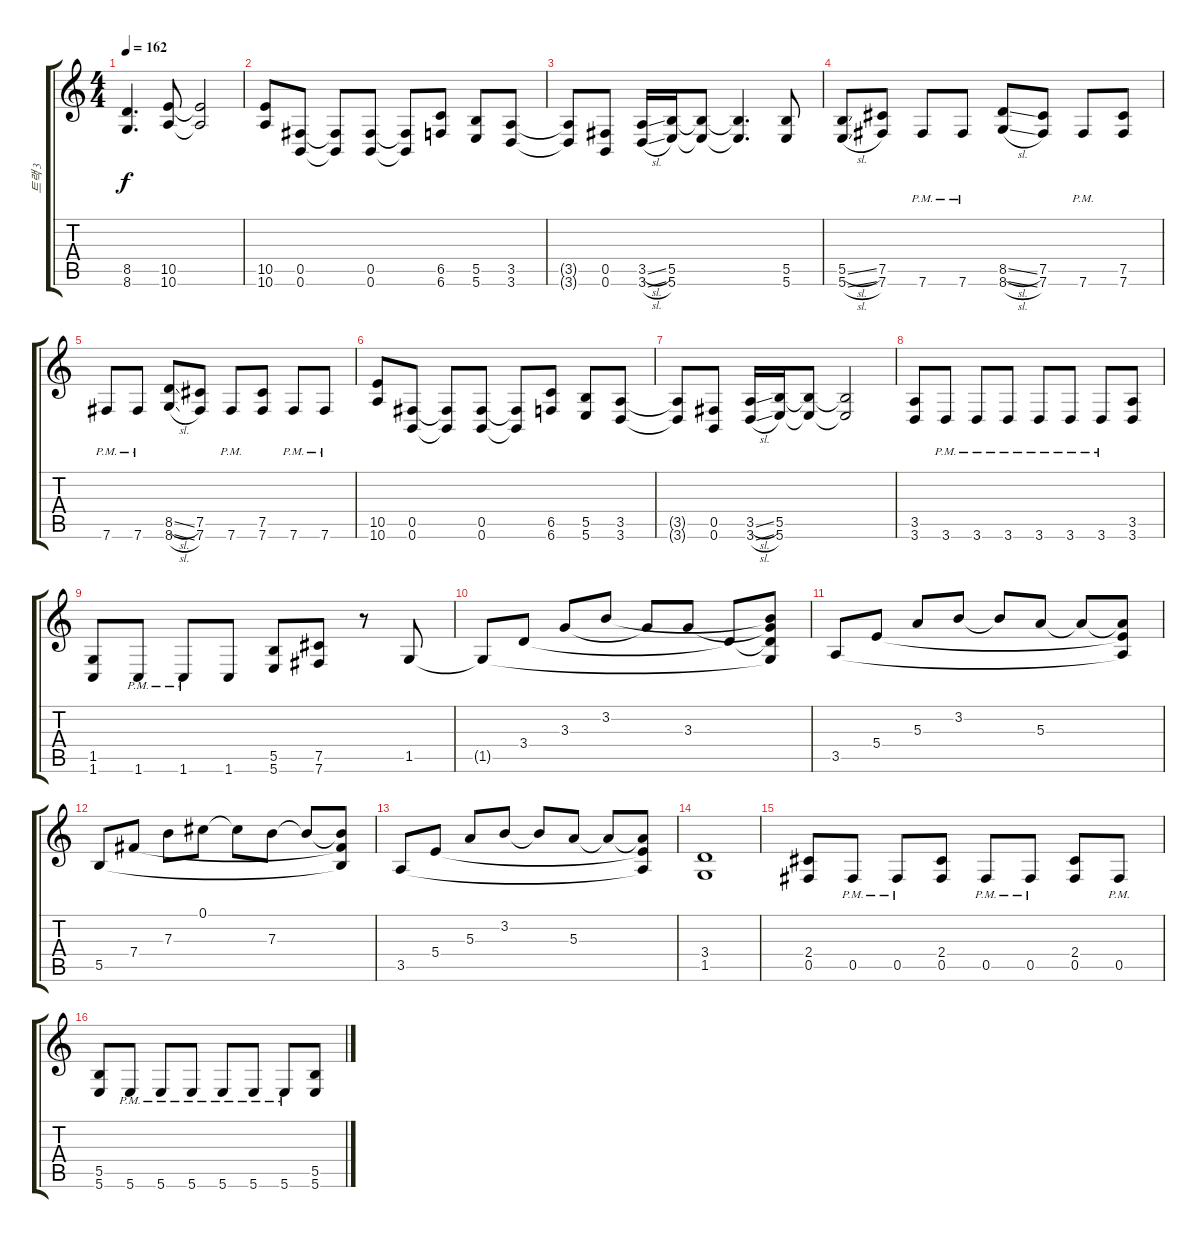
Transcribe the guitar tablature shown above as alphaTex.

\track ("트랙 3" "트랙 3") {instrument distortionguitar}
\staff {score tabs}
\tuning (Db4 Ab3 E3 B2 Gb2 B1) {hide}
\ts (4 4)
\tempo 162
\clef g2
\ks c
(8.5{t} 8.6{t}).4{d dy f} (10.5 10.6).8 (10.5{t} 10.6{t}).2 |
(10.5 10.6).8 (0.5 0.6).8 (0.5{t} 0.6{t}).8 (0.5 0.6).8 (0.5{t} 0.6{t}).8 (6.5 6.6).8 (5.5 5.6).8 (3.5 3.6).8 |
(3.5{t} 3.6{t}).8 (0.5 0.6).8 (3.5{sl} 3.6{sl}).16 (5.5 5.6).16 (5.5{t} 5.6{t}).8 (5.5{t} 5.6{t}).4{d} (5.5 5.6).8 |
(5.5{sl} 5.6{sl}).8 (7.5 7.6).8 7.6{pm}.8 7.6{pm}.8 (8.5{sl} 8.6{sl}).8 (7.5 7.6).8 7.6{pm}.8 (7.5 7.6).8 |
7.6{pm}.8 7.6{pm}.8 (8.5{sl} 8.6{sl}).8 (7.5 7.6).8 7.6{pm}.8 (7.5 7.6).8 7.6{pm}.8 7.6{pm}.8 |
(10.5 10.6).8 (0.5 0.6).8 (0.5{t} 0.6{t}).8 (0.5 0.6).8 (0.5{t} 0.6{t}).8 (6.5 6.6).8 (5.5 5.6).8 (3.5 3.6).8 |
(3.5{t} 3.6{t}).8 (0.5 0.6).8 (3.5{sl} 3.6{sl}).16 (5.5 5.6).16 (5.5{t} 5.6{t}).8 (5.5{t} 5.6{t}).2 |
(3.5 3.6).8 3.6{pm}.8 3.6{pm}.8 3.6{pm}.8 3.6{pm}.8 3.6{pm}.8 3.6{pm}.8 (3.5 3.6).8 |
(1.5 1.6).8 1.6{pm}.8 1.6{pm}.8 1.6.8 (5.5 5.6).8 (7.5 7.6).8 r.8 1.5.8 |
1.5{t}.8 3.4.8 3.3.8 3.2.8 3.3{t}.8 3.3.8 3.4{t}.8 (3.2{t} 3.3{t} 3.4{t} 1.5{t}).8 |
3.5.8 5.4.8 5.3.8 3.2.8 3.2{t}.8 5.3.8 5.3{t}.8 (5.3{t} 5.4{t} 3.5{t}).8 |
5.5.8 7.4.8 7.3.8 0.1.8 0.1{t}.8 7.3.8 7.3{t}.8 (7.3{t} 7.4{t} 5.5{t}).8 |
3.5.8 5.4.8 5.3.8 3.2.8 3.2{t}.8 5.3.8 5.3{t}.8 (5.3{t} 5.4{t} 3.5{t}).8 |
(3.4 1.5).1 |
(2.4 0.5).8 0.5{pm}.8 0.5{pm}.8 (2.4 0.5).8 0.5{pm}.8 0.5{pm}.8 (2.4 0.5).8 0.5{pm}.8 |
(5.5 5.6).8 5.6{pm}.8 5.6{pm}.8 5.6{pm}.8 5.6{pm}.8 5.6{pm}.8 5.6{pm}.8 (5.5 5.6).8
